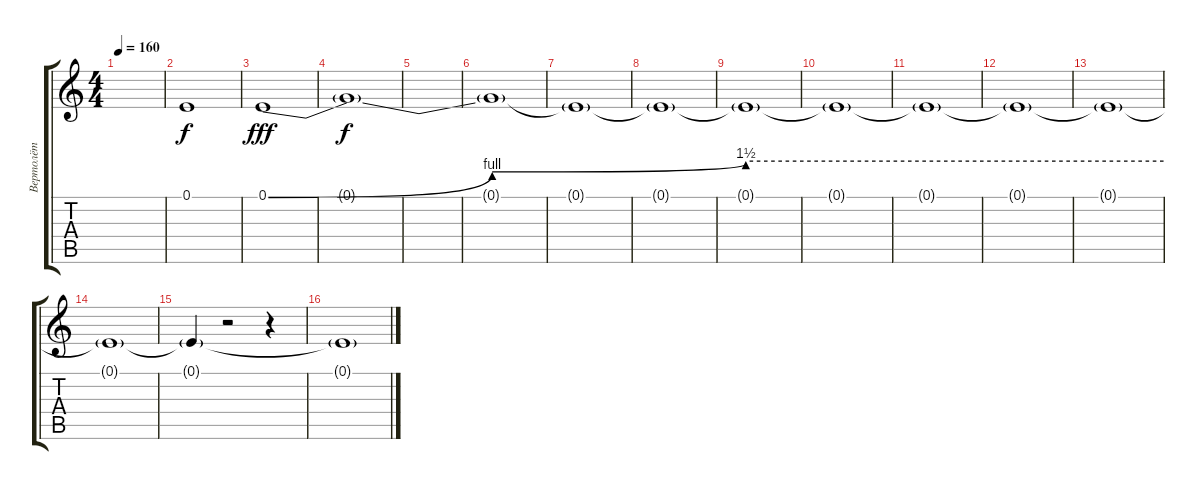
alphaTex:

\track ("Вертолёт" "Вертолёт") {instrument helicopter}
\staff {score tabs}
\tuning (E4 B3 G3 D3 A2 E2) {hide}
\ts (4 4)
\tempo 160
\clef g2
\ks c
|
0.1.1 |
0.1{be (custom 0 0 15 4 32 6 60 6)}.1{dy fff volume 12} |
0.1{t}.1{dy f} |
|
0.1{t}.1 |
0.1{t}.1 |
0.1{t}.1 |
0.1{t}.1 |
0.1{t}.1 |
0.1{t}.1 |
0.1{t}.1 |
0.1{t}.1 |
0.1{t}.1 |
0.1{t}.4 r.2 r.4 |
0.1{t}.1
